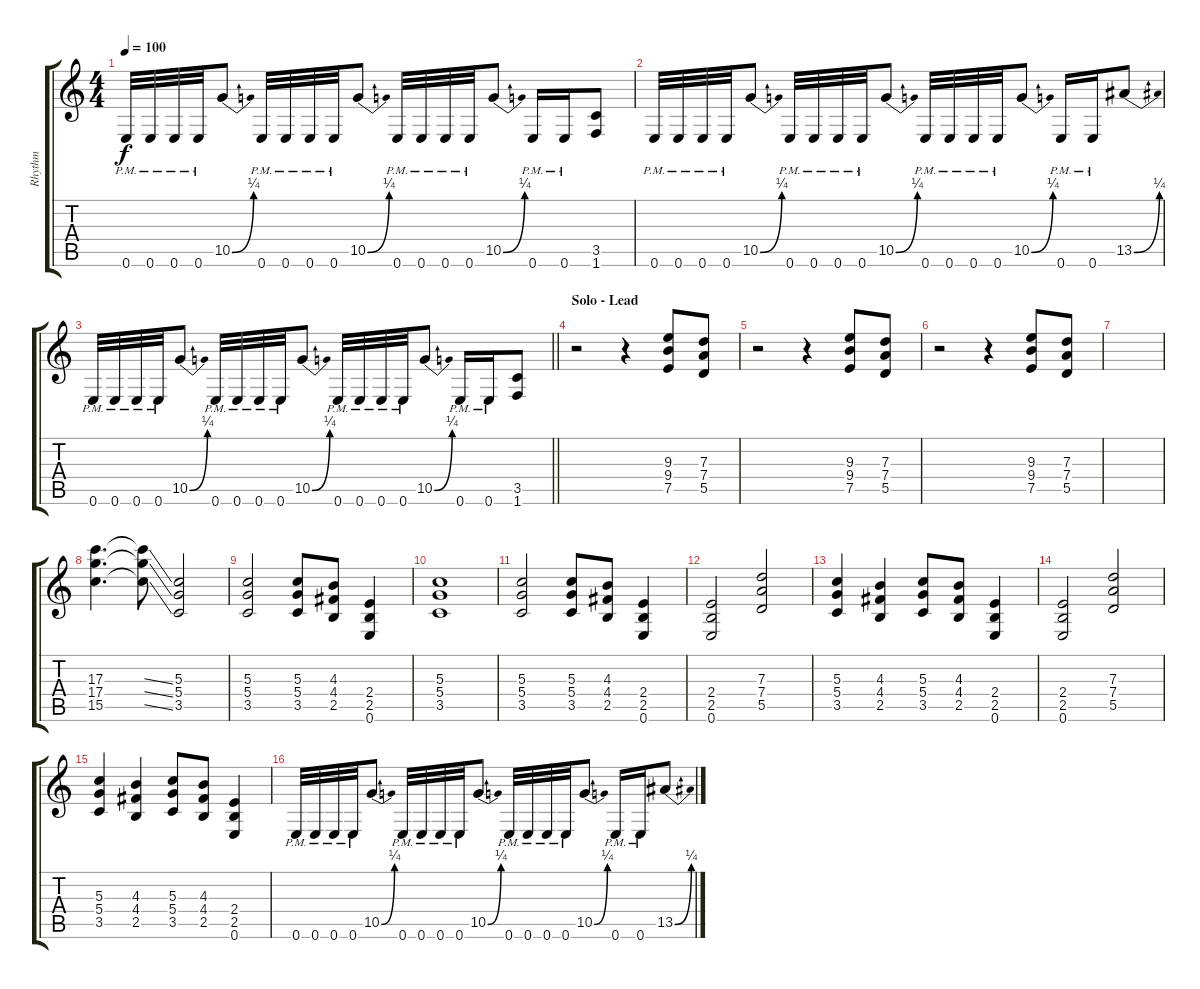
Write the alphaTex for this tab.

\track ("Rhythm" "Rhythm") {instrument overdrivenguitar}
\staff {score tabs}
\tuning (E4 B3 G3 D3 A2 E2) {hide}
\ts (4 4)
\tempo 100
\clef g2
\ks c
0.6{pm}.32{dy f} 0.6{pm}.32 0.6{pm}.32 0.6{pm}.32 10.5{be (bend 0 0 60 1)}.8 0.6{pm}.32 0.6{pm}.32 0.6{pm}.32 0.6{pm}.32 10.5{be (bend 0 0 60 1)}.8 0.6{pm}.32 0.6{pm}.32 0.6{pm}.32 0.6{pm}.32 10.5{be (bend 0 0 60 1)}.8 0.6{pm}.16 0.6{pm}.16 (3.5 1.6).8 |
0.6{pm}.32 0.6{pm}.32 0.6{pm}.32 0.6{pm}.32 10.5{be (bend 0 0 60 1)}.8 0.6{pm}.32 0.6{pm}.32 0.6{pm}.32 0.6{pm}.32 10.5{be (bend 0 0 60 1)}.8 0.6{pm}.32 0.6{pm}.32 0.6{pm}.32 0.6{pm}.32 10.5{be (bend 0 0 60 1)}.8 0.6{pm}.16 0.6{pm}.16 13.5{be (bend 0 0 60 1)}.8 |
\barLineRight lightlight
0.6{pm}.32 0.6{pm}.32 0.6{pm}.32 0.6{pm}.32 10.5{be (bend 0 0 60 1)}.8 0.6{pm}.32 0.6{pm}.32 0.6{pm}.32 0.6{pm}.32 10.5{be (bend 0 0 60 1)}.8 0.6{pm}.32 0.6{pm}.32 0.6{pm}.32 0.6{pm}.32 10.5{be (bend 0 0 60 1)}.8 0.6{pm}.16 0.6{pm}.16 (3.5 1.6).8 |
\section ("" "Solo - Lead")
r.2 r.4 (9.3 9.4 7.5).8 (7.3 7.4 5.5).8 |
r.2 r.4 (9.3 9.4 7.5).8 (7.3 7.4 5.5).8 |
r.2 r.4 (9.3 9.4 7.5).8 (7.3 7.4 5.5).8 |
|
(17.3 17.4 15.5).4{d} (17.3{ss t} 17.4{ss t} 15.5{ss t}).8 (5.3 5.4 3.5).2 |
(5.3 5.4 3.5).2 (5.3 5.4 3.5).8 (4.3 4.4 2.5).8 (2.4 2.5 0.6).4 |
(5.3 5.4 3.5).1 |
(5.3 5.4 3.5).2 (5.3 5.4 3.5).8 (4.3 4.4 2.5).8 (2.4 2.5 0.6).4 |
(2.4 2.5 0.6).2 (7.3 7.4 5.5).2 |
(5.3 5.4 3.5).4 (4.3 4.4 2.5).4 (5.3 5.4 3.5).8 (4.3 4.4 2.5).8 (2.4 2.5 0.6).4 |
(2.4 2.5 0.6).2 (7.3 7.4 5.5).2 |
(5.3 5.4 3.5).4 (4.3 4.4 2.5).4 (5.3 5.4 3.5).8 (4.3 4.4 2.5).8 (2.4 2.5 0.6).4 |
0.6{pm}.32 0.6{pm}.32 0.6{pm}.32 0.6{pm}.32 10.5{be (bend 0 0 60 1)}.8 0.6{pm}.32 0.6{pm}.32 0.6{pm}.32 0.6{pm}.32 10.5{be (bend 0 0 60 1)}.8 0.6{pm}.32 0.6{pm}.32 0.6{pm}.32 0.6{pm}.32 10.5{be (bend 0 0 60 1)}.8 0.6{pm}.16 0.6{pm}.16 13.5{be (bend 0 0 60 1)}.8
